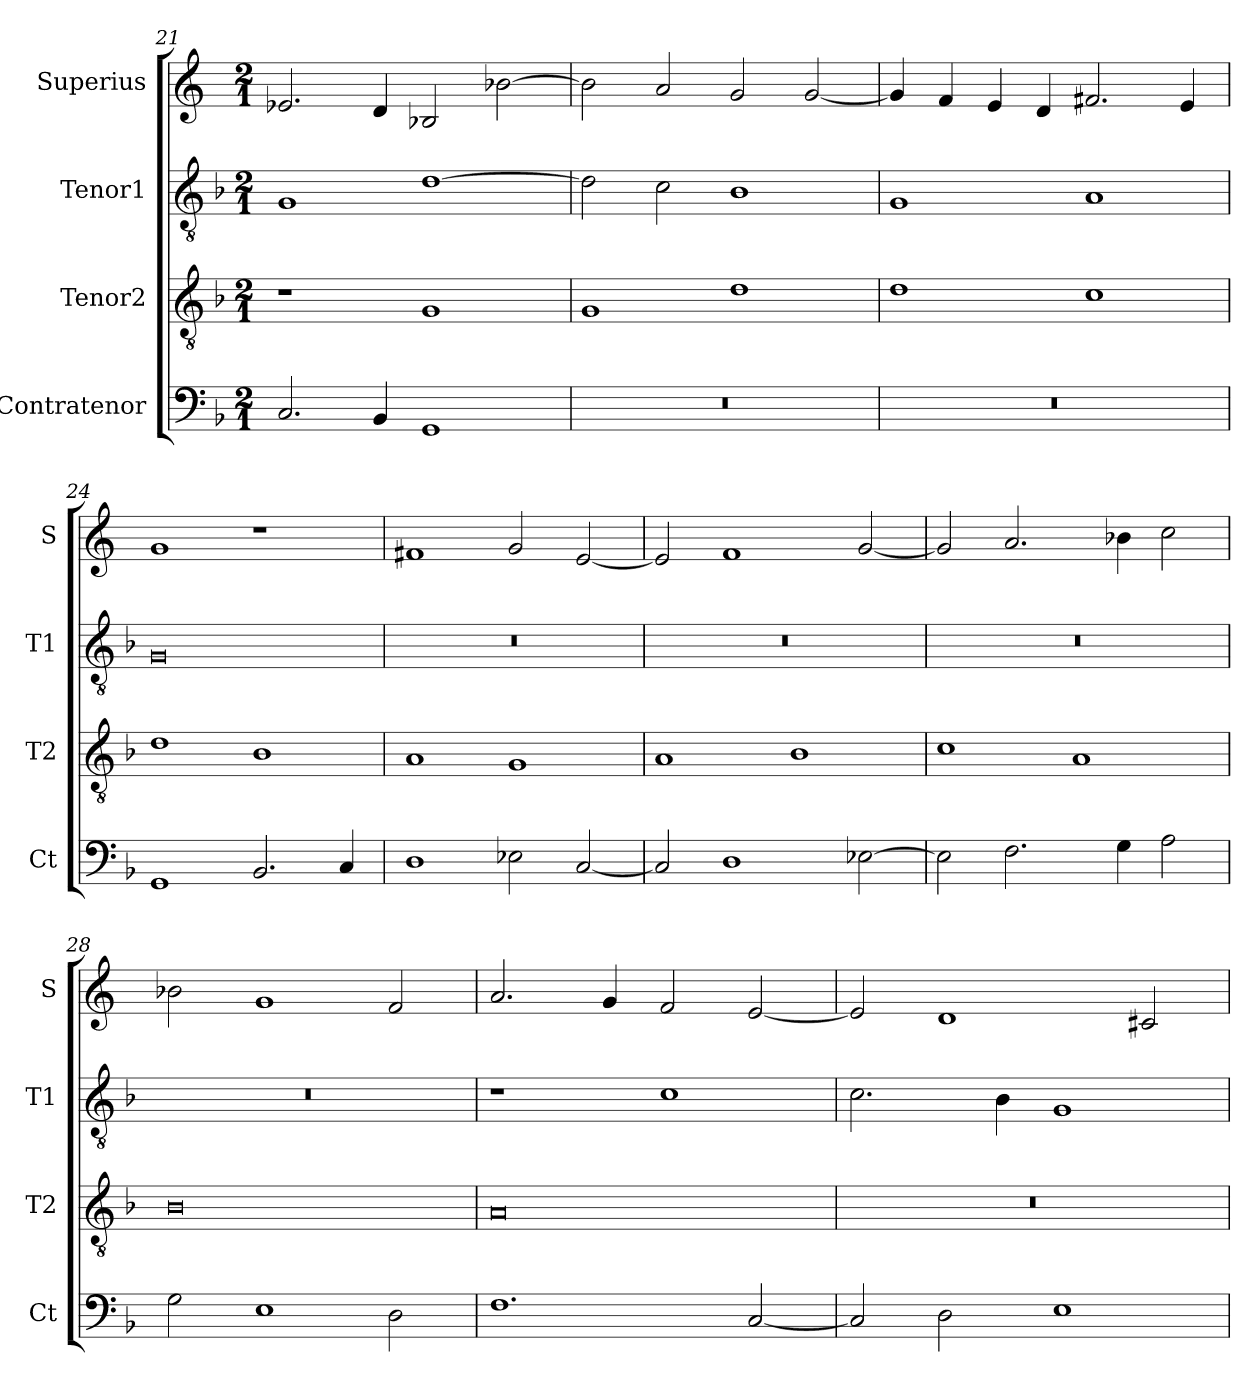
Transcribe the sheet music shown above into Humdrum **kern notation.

**kern	**kern	**kern	**kern
*part4	*part3	*part2	*part1
*staff4	*staff3	*staff2	*staff1
*I"Contratenor	*I"Tenor2	*I"Tenor1	*I"Superius
*I'Ct	*I'T2	*I'T1	*I'S
*clefF4	*clefGv2	*clefGv2	*clefG2
*k[b-]	*k[b-]	*k[b-]	*k[]
*M2/1	*M2/1	*M2/1	*M2/1
=21	=21	=21	=21
2.C/	1r	1G	2.e-X/
4BB-/	.	.	4d/
1GG	1G	[1d	2B-X/
.	.	.	[2b-X\
=22	=22	=22	=22
0r	1G	2d\]	2b-\]
.	.	2c\	2a/
.	1d	1B-	2g/
.	.	.	[2g/
=23	=23	=23	=23
0r	1d	1G	4g/]
.	.	.	4f/
.	.	.	4e/
.	.	.	4d/
.	1c	1A	2.f#X/
.	.	.	4e/
=24	=24	=24	=24
1GG	1d	0G	1g
2.BB-/	1B-	.	1r
4C/	.	.	.
=25	=25	=25	=25
1D	1A	0r	1f#X
2E-X\	1G	.	2g/
[2C/	.	.	[2e/
=26	=26	=26	=26
2C/]	1A	0r	2e/]
1D	.	.	1f
.	1B-	.	.
[2E-X\	.	.	[2g/
=27	=27	=27	=27
2E-\]	1c	0r	2g/]
2.F\	.	.	2.a/
.	1A	.	.
4G\	.	.	4b-X\
2A\	.	.	2cc\
=28	=28	=28	=28
2G\	0B-	0r	2b-X\
1E	.	.	1g
2D\	.	.	2f/
=29	=29	=29	=29
1.F	0A	1r	2.a/
.	.	.	4g/
.	.	1c	2f/
[2C/	.	.	[2e/
=30	=30	=30	=30
2C/]	0r	2.c\	2e/]
2D\	.	.	1d
.	.	4B-\	.
1E	.	1G	.
.	.	.	2c#X/
=	=	=	=
*-	*-	*-	*-
